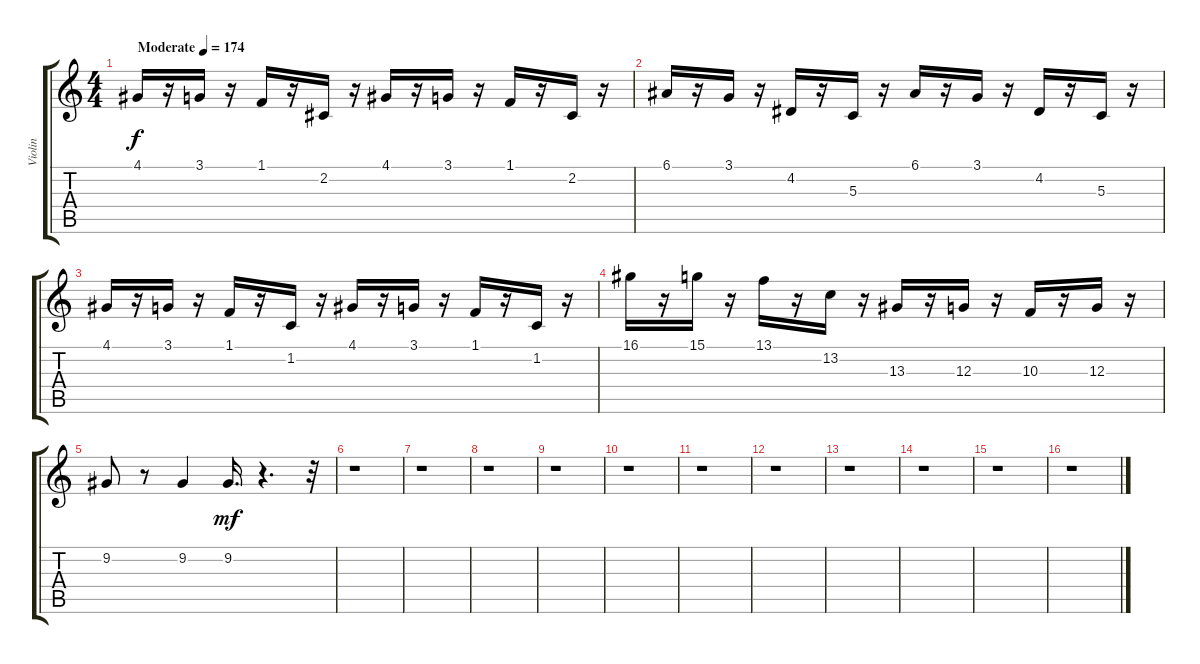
\track ("Violin" "Violin") {instrument violin}
\staff {score tabs}
\tuning (E4 B3 G3 D3 A2 E2) {hide}
\ts (4 4)
\tempo (174 "Moderate")
\clef g2
\ks c
4.1.16{dy f instrument violin} r.16 3.1.16 r.16 1.1.16 r.16 2.2.16 r.16 4.1.16 r.16 3.1.16 r.16 1.1.16 r.16 2.2.16 r.16 |
6.1.16 r.16 3.1.16 r.16 4.2.16 r.16 5.3.16 r.16 6.1.16 r.16 3.1.16 r.16 4.2.16 r.16 5.3.16 r.16 |
4.1.16 r.16 3.1.16 r.16 1.1.16 r.16 1.2.16 r.16 4.1.16 r.16 3.1.16 r.16 1.1.16 r.16 1.2.16 r.16 |
16.1.16 r.16 15.1.16 r.16 13.1.16 r.16 13.2.16 r.16 13.3.16 r.16 12.3.16 r.16 10.3.16 r.16 12.3.16 r.16 |
9.2.8 r.8 9.2.4 9.2.16{d dy mf} r.4{d} r.32 |
r.1 |
r.1 |
r.1 |
r.1 |
r.1 |
r.1 |
r.1 |
r.1 |
r.1 |
r.1 |
r.1
